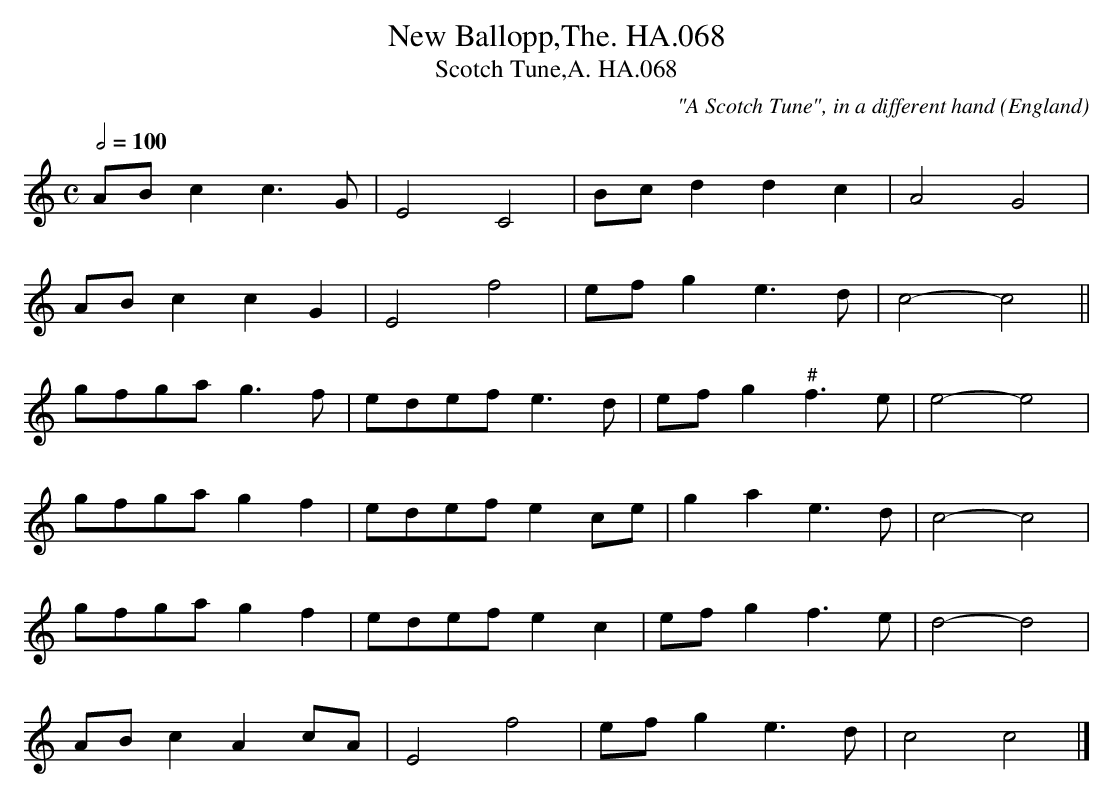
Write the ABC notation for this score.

X:1
T:New Ballopp,The. HA.068
T:Scotch Tune,A. HA.068
C:"A Scotch Tune", in a different hand
L:1/8
M:C
O:England
Q:1/2=100
K:C
ABc2 c3G|E4 C4|Bcd2 d2c2|A4 G4|!
ABc2 c2G2|E4 f4|efg2 e3d|c4-c4||!
gfga g3f|edef e3d|efg2"^#"f3e|e4-e4|!
gfga g2f2|edef e2ce|g2a2 e3d|c4-c4|!
gfga g2f2|edef e2c2|efg2 f3e|d4-d4|!
ABc2 A2cA|E4f4|efg2 e3d|c4c4|]
